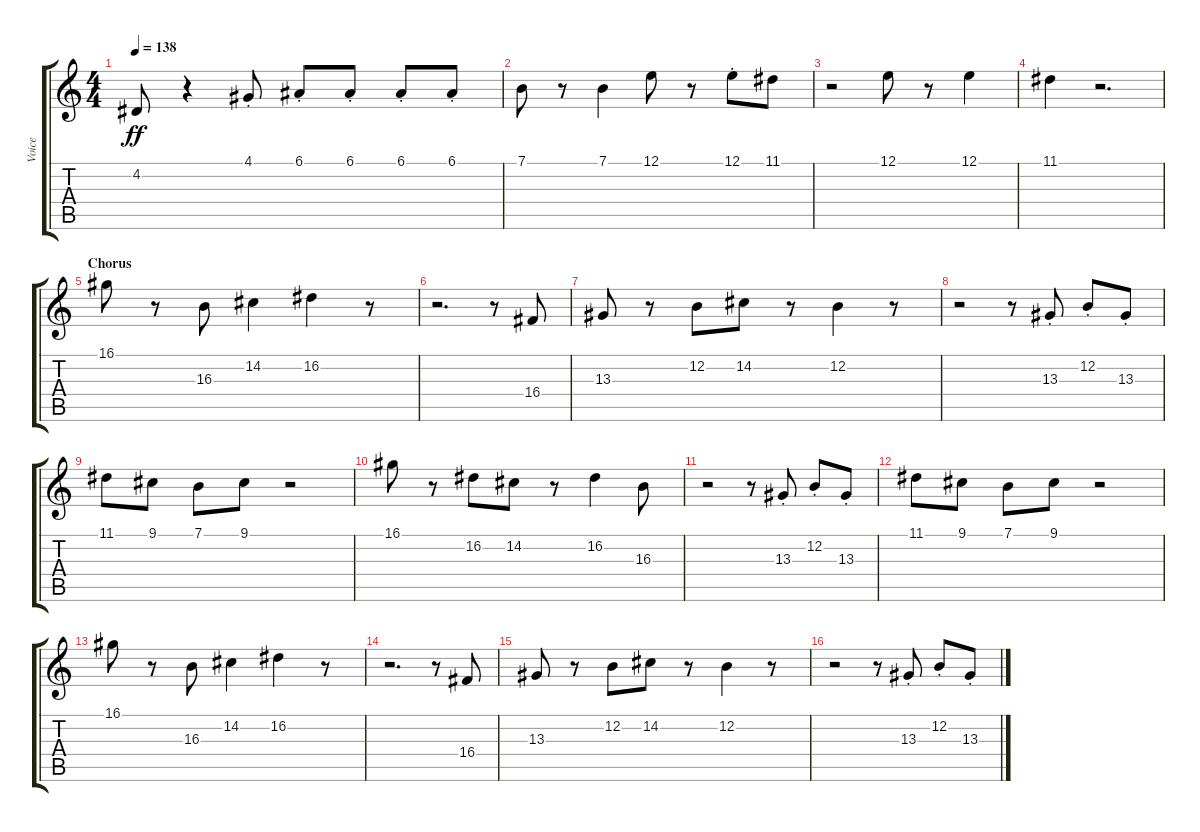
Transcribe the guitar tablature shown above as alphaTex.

\track ("Voice" "Voice") {instrument pad4choir}
\staff {score tabs}
\tuning (E4 B3 G3 D3 A2 E2) {hide}
\ts (4 4)
\tempo 138
\clef g2
\ks c
4.2.8{dy ff} r.4 4.1{st}.8 6.1{st}.8 6.1{st}.8 6.1{st}.8 6.1{st}.8 |
7.1.8 r.8 7.1.4 12.1.8 r.8 12.1{st}.8 11.1.8 |
r.2 12.1.8 r.8 12.1.4 |
11.1.4 r.2{d} |
\section ("" "Chorus")
16.1.8 r.8 16.3.8 14.2.4 16.2.4 r.8 |
r.2{d} r.8 16.4.8 |
13.3.8 r.8 12.2.8 14.2.8 r.8 12.2.4 r.8 |
r.2 r.8 13.3{st}.8 12.2{st}.8 13.3{st}.8 |
11.1.8 9.1.8 7.1.8 9.1.8 r.2 |
16.1.8 r.8 16.2.8 14.2.8 r.8 16.2.4 16.3.8 |
r.2 r.8 13.3{st}.8 12.2{st}.8 13.3{st}.8 |
11.1.8 9.1.8 7.1.8 9.1.8 r.2 |
16.1.8 r.8 16.3.8 14.2.4 16.2.4 r.8 |
r.2{d} r.8 16.4.8 |
13.3.8 r.8 12.2.8 14.2.8 r.8 12.2.4 r.8 |
r.2 r.8 13.3{st}.8 12.2{st}.8 13.3{st}.8
